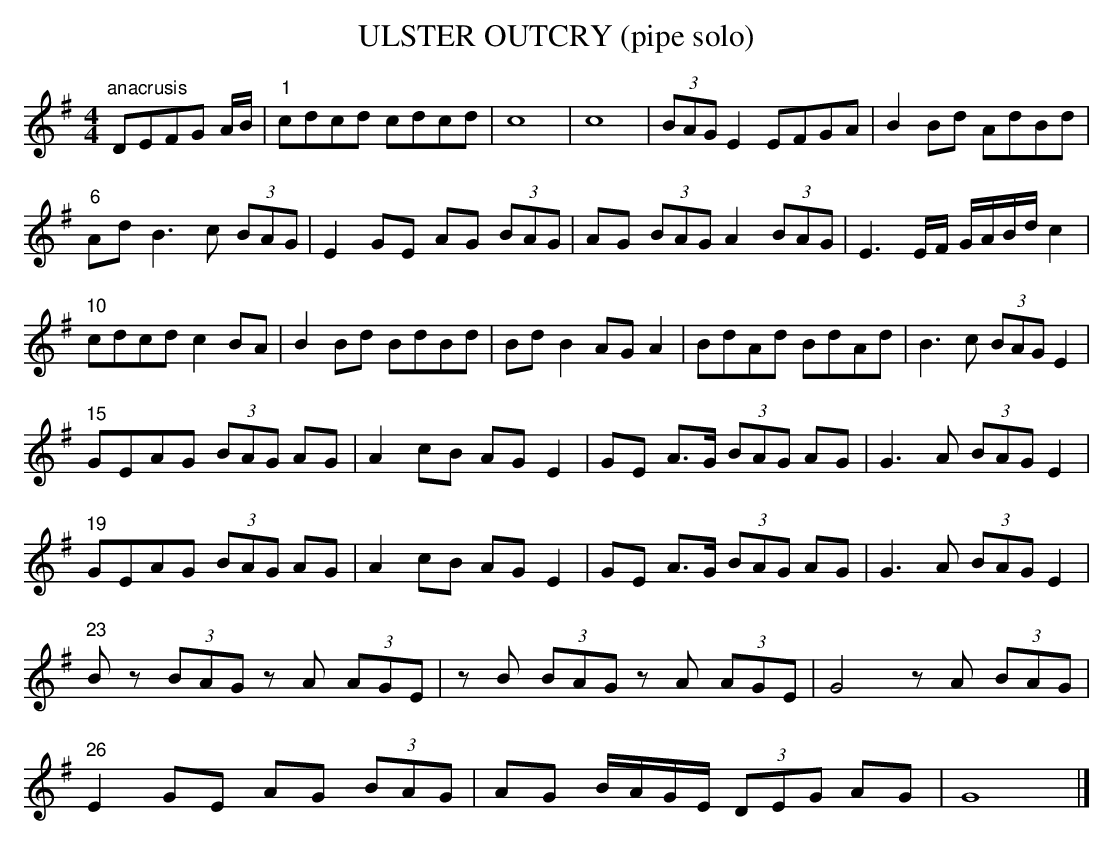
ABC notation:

X:1
T:ULSTER OUTCRY (pipe solo)
M:4/4
L:1/8
K:G
"^anacrusis"DEFG A/B/|"1"cdcd cdcd|c8|c8|(3BAG E2 EFGA|B2Bd AdBd|
"6"Ad B3c (3BAG|E2GE AG (3BAG|AG (3BAG A2 (3BAG|E3E/F/ G/A/B/d/ c2|
"10"cdcd c2BA|B2Bd BdBd|BdB2 AGA2|BdAd BdAd|B3c (3BAG E2|
"15"GEAG (3BAG AG|A2cB AGE2|GE A>G (3BAG AG|G3A (3BAG E2|
"19"GEAG (3BAG AG|A2cB AGE2|GE A>G (3BAG AG|G3A (3BAG E2|
"23"Bz (3BAG zA (3AGE|zB (3BAG zA (3AGE|G4zA (3BAG|
"26"E2GE AG (3BAG|AG B/A/G/E/ (3DEG AG|G8|]
